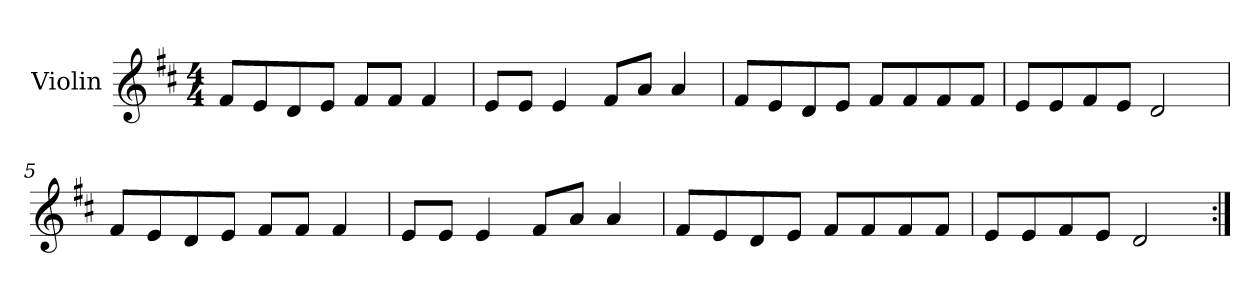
**kern
*part1
*staff1
*I"Violin
*I'Vln.
*clefG2
*k[f#c#]
*M4/4
=1
8f#/L
8e/
8d/
8e/J
8f#/L
8f#/J
4f#/
=2
8e/L
8e/J
4e/
8f#/L
8a/J
4a/
=3
8f#/L
8e/
8d/
8e/J
8f#/L
8f#/
8f#/
8f#/J
=4
8e/L
8e/
8f#/
8e/J
2d/
=5
8f#/L
8e/
8d/
8e/J
8f#/L
8f#/J
4f#/
!!LO:LB:g=z
=6
8e/L
8e/J
4e/
8f#/L
8a/J
4a/
=7
8f#/L
8e/
8d/
8e/J
8f#/L
8f#/
8f#/
8f#/J
=8
8e/L
8e/
8f#/
8e/J
2d/
=:|!
*-
